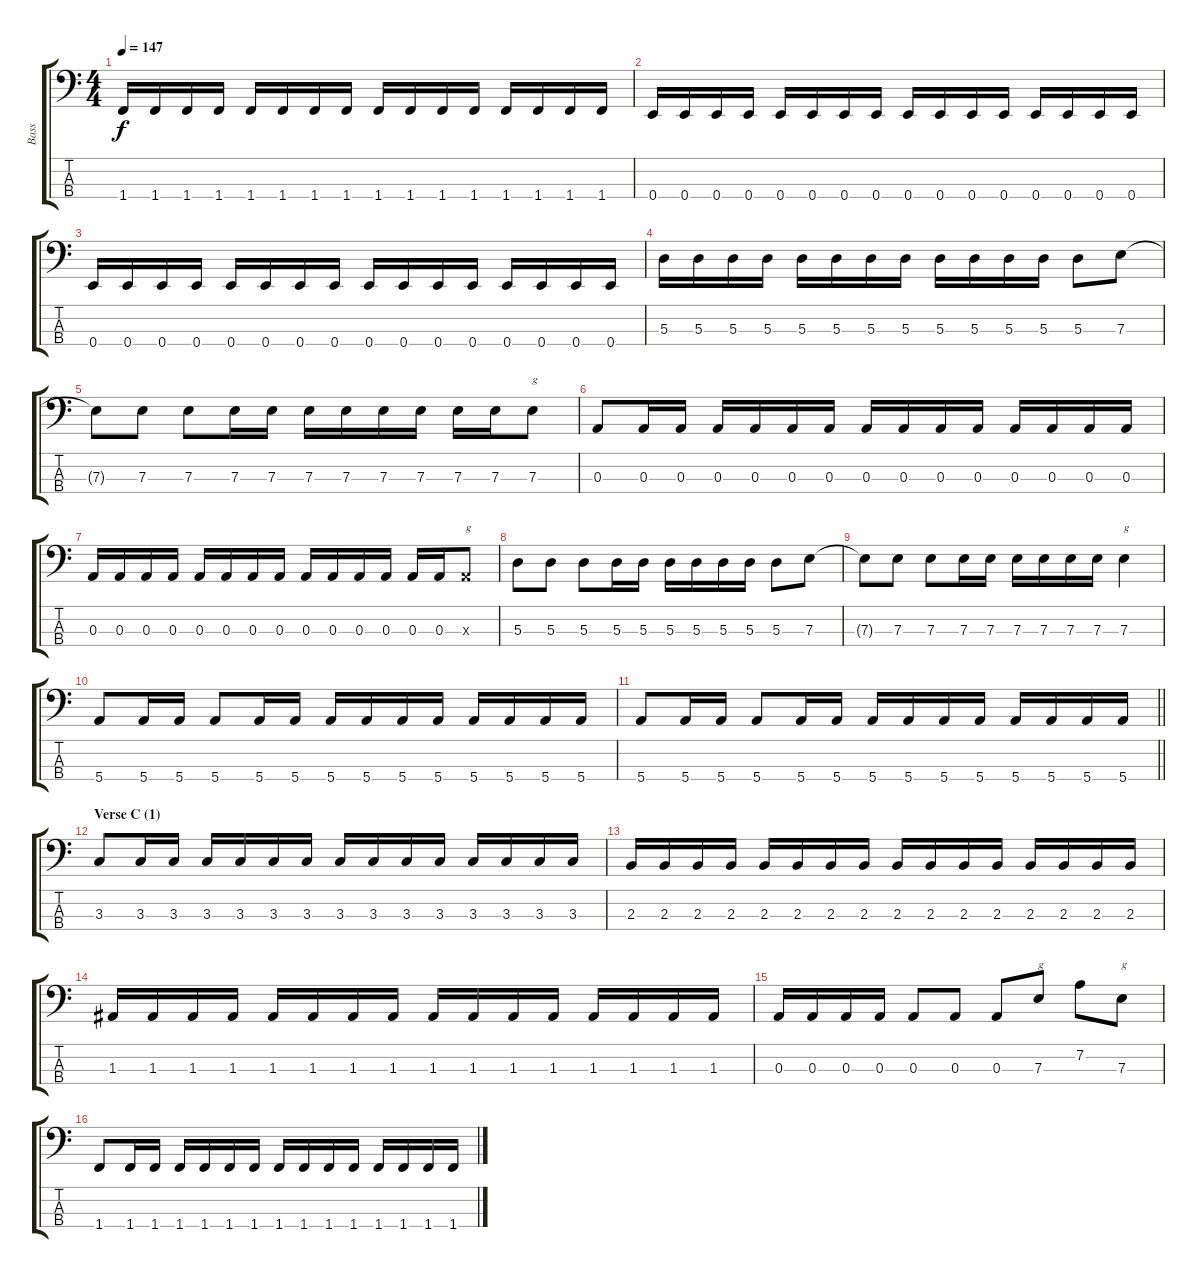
\track ("Bass" "Bass") {instrument electricbassfinger}
\staff {score tabs}
\tuning (G2 D2 A1 E1) {hide}
\ts (4 4)
\tempo 147
\clef f4
\ks aminor
1.4.16{dy f} 1.4.16 1.4.16 1.4.16 1.4.16 1.4.16 1.4.16 1.4.16 1.4.16 1.4.16 1.4.16 1.4.16 1.4.16 1.4.16 1.4.16 1.4.16 |
0.4.16 0.4.16 0.4.16 0.4.16 0.4.16 0.4.16 0.4.16 0.4.16 0.4.16 0.4.16 0.4.16 0.4.16 0.4.16 0.4.16 0.4.16 0.4.16 |
0.4.16 0.4.16 0.4.16 0.4.16 0.4.16 0.4.16 0.4.16 0.4.16 0.4.16 0.4.16 0.4.16 0.4.16 0.4.16 0.4.16 0.4.16 0.4.16 |
5.3.16 5.3.16 5.3.16 5.3.16 5.3.16 5.3.16 5.3.16 5.3.16 5.3.16 5.3.16 5.3.16 5.3.16 5.3.8 7.3.8 |
7.3{t}.8 7.3.8 7.3.8 7.3.16 7.3.16 7.3.16 7.3.16 7.3.16 7.3.16 7.3.16 7.3.16 7.3.8{txt "g"} |
0.3.8 0.3.16 0.3.16 0.3.16 0.3.16 0.3.16 0.3.16 0.3.16 0.3.16 0.3.16 0.3.16 0.3.16 0.3.16 0.3.16 0.3.16 |
0.3.16 0.3.16 0.3.16 0.3.16 0.3.16 0.3.16 0.3.16 0.3.16 0.3.16 0.3.16 0.3.16 0.3.16 0.3.16 0.3.16 0.3{x}.8{txt "g"} |
5.3.8 5.3.8 5.3.8 5.3.16 5.3.16 5.3.16 5.3.16 5.3.16 5.3.16 5.3.8 7.3.8 |
7.3{t}.8 7.3.8 7.3.8 7.3.16 7.3.16 7.3.16 7.3.16 7.3.16 7.3.16 7.3.4{txt "g"} |
5.4.8 5.4.16 5.4.16 5.4.8 5.4.16 5.4.16 5.4.16 5.4.16 5.4.16 5.4.16 5.4.16 5.4.16 5.4.16 5.4.16 |
\barLineRight lightlight
5.4.8 5.4.16 5.4.16 5.4.8 5.4.16 5.4.16 5.4.16 5.4.16 5.4.16 5.4.16 5.4.16 5.4.16 5.4.16 5.4.16 |
\section ("" "Verse C (1)")
3.3.8 3.3.16 3.3.16 3.3.16 3.3.16 3.3.16 3.3.16 3.3.16 3.3.16 3.3.16 3.3.16 3.3.16 3.3.16 3.3.16 3.3.16 |
2.3.16 2.3.16 2.3.16 2.3.16 2.3.16 2.3.16 2.3.16 2.3.16 2.3.16 2.3.16 2.3.16 2.3.16 2.3.16 2.3.16 2.3.16 2.3.16 |
1.3.16 1.3.16 1.3.16 1.3.16 1.3.16 1.3.16 1.3.16 1.3.16 1.3.16 1.3.16 1.3.16 1.3.16 1.3.16 1.3.16 1.3.16 1.3.16 |
0.3.16 0.3.16 0.3.16 0.3.16 0.3.8 0.3.8 0.3.8 7.3.8{txt "g"} 7.2.8 7.3.8{txt "g"} |
1.4.8 1.4.16 1.4.16 1.4.16 1.4.16 1.4.16 1.4.16 1.4.16 1.4.16 1.4.16 1.4.16 1.4.16 1.4.16 1.4.16 1.4.16
